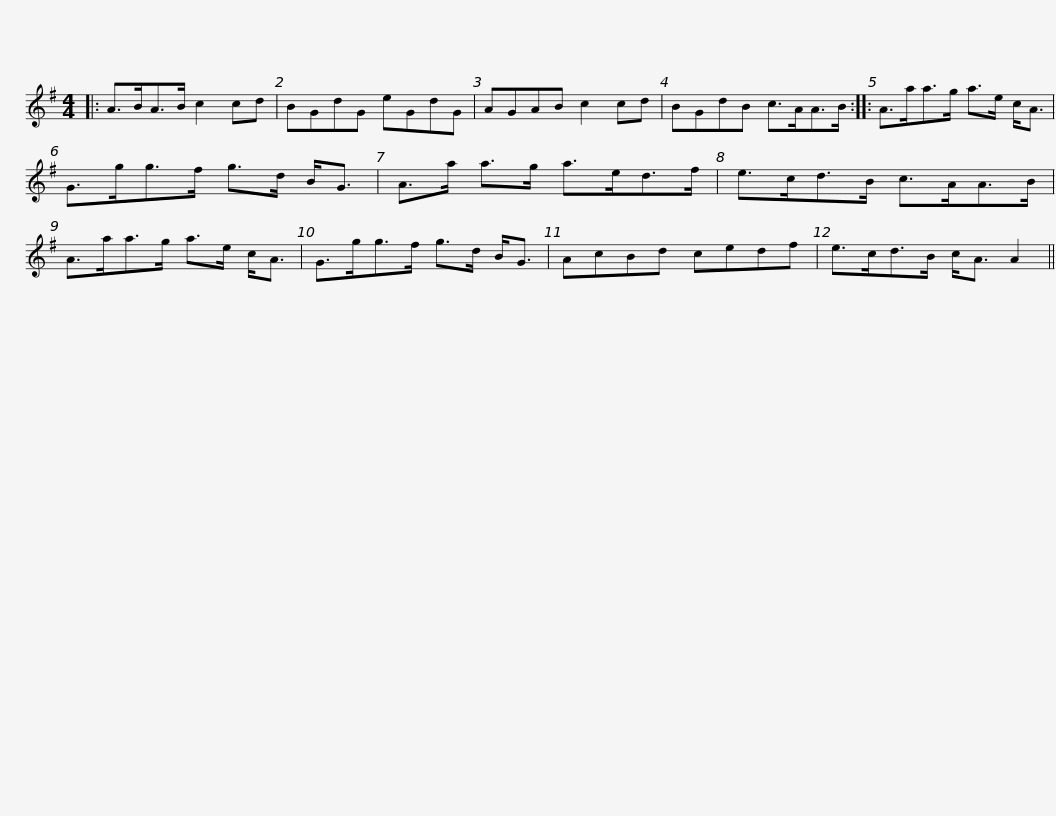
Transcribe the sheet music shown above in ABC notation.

X:1
L:1/8
M:4/4
I:linebreak $
K:G
V:1 treble
V:1
|: A>BA>B c2 cd | BGdG eGdG | AGAB c2 cd | BGdB c>AA>B :: A>aa>g a>e c<A |$ %5
 G>gg>f g>d B<G | A>a a>g a>ed>f | e>cd>B c>AA>B | A>aa>g a>e c<A |$ G>gg>f g>d B<G | %10
 AcBd cedf | e>cd>B c<A A2 || %12
